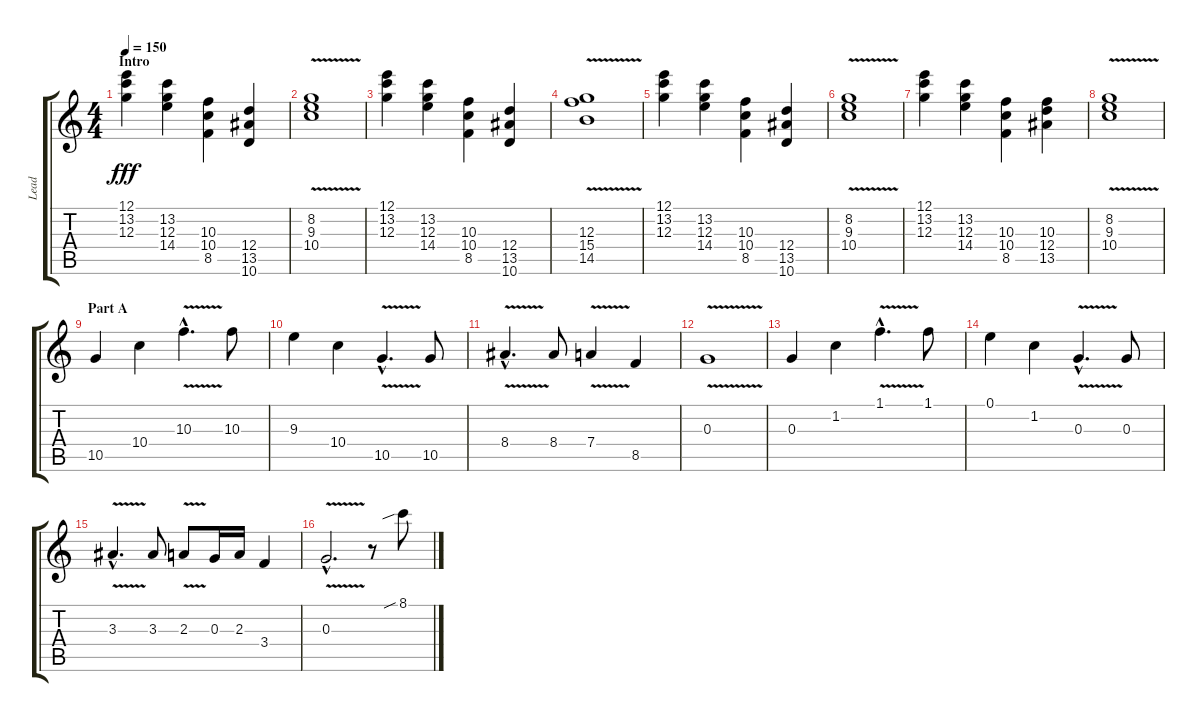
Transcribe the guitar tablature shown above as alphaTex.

\track ("Lead" "Lead") {instrument acousticguitarnylon}
\staff {score tabs}
\tuning (E4 B3 G3 D3 A2 E2) {hide}
\ts (4 4)
\section ("" "Intro")
\tempo 150
\clef g2
\ks c
(12.1 13.2 12.3).4{dy fff balance 9 instrument acousticguitarnylon} (13.2 12.3 14.4).4 (10.3 10.4 8.5).4 (12.4 13.5 10.6).4 |
(8.2{v} 9.3 10.4).1 |
(12.1 13.2 12.3).4 (13.2 12.3 14.4).4 (10.3 10.4 8.5).4 (12.4 13.5 10.6).4 |
(12.3{v} 15.4 14.5).1 |
(12.1 13.2 12.3).4 (13.2 12.3 14.4).4 (10.3 10.4 8.5).4 (12.4 13.5 10.6).4 |
(8.2{v} 9.3 10.4).1 |
(12.1 13.2 12.3).4 (13.2 12.3 14.4).4 (10.3 10.4 8.5).4 (10.3 12.4 13.5).4 |
(8.2{v} 9.3 10.4).1 |
\section ("" "Part A")
10.5.4{volume 16 instrument acousticguitarnylon} 10.4.4 10.3{v hac}.4{d} 10.3.8 |
9.3.4 10.4.4 10.5{v hac}.4{d} 10.5.8 |
8.4{v hac}.4{d} 8.4.8 7.4{v}.4 8.5.4 |
0.3{v}.1 |
0.3.4 1.2.4 1.1{v hac}.4{d} 1.1.8 |
0.1.4 1.2.4 0.3{v hac}.4{d} 0.3.8 |
3.3{v hac}.4{d} 3.3.8 2.3{v}.8 0.3.16 2.3.16 3.4.4 |
0.3{v hac}.2{d} r.8{instrument acousticguitarnylon} 8.1{sib}.8
